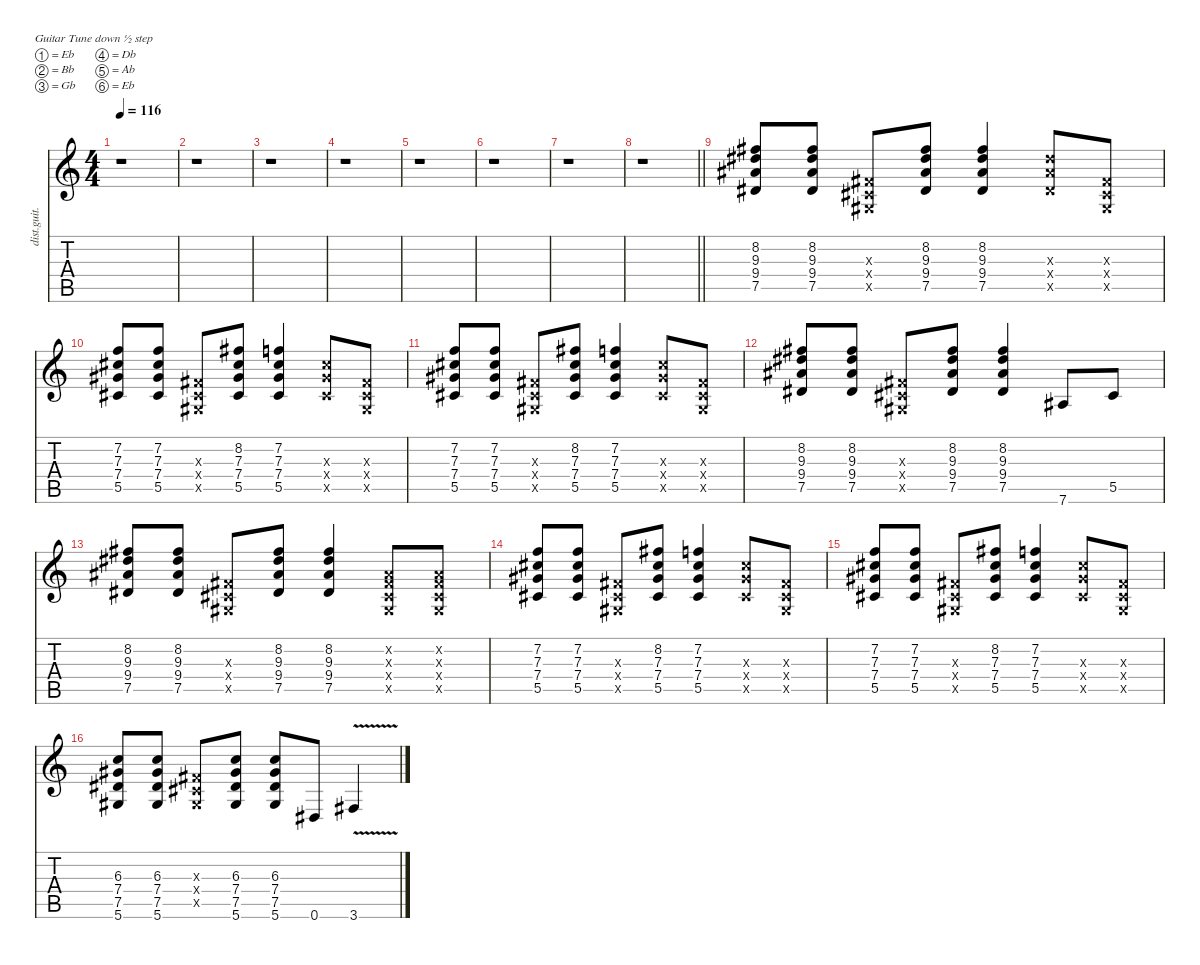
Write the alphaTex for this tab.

\defaultSystemsLayout 4
\hideDynamics
\bracketExtendMode nobrackets
\otherSystemsTrackNameOrientation horizontal
\track ("Guit 1" "dist.guit.") {mute instrument distortionguitar}
\staff {score tabs}
\tuning (Eb4 Bb3 Gb3 Db3 Ab2 Eb2)
\ts (4 4)
\tempo 116
\clef g2
\ks c
r.1{dy f beam Down} |
r.1{beam Down} |
r.1{beam Down} |
r.1{beam Down} |
r.1{beam Down} |
r.1{beam Down} |
r.1{beam Down} |
\barLineRight lightlight
r.1{beam Down} |
(8.2{acc #} 9.3{acc #} 9.4{acc #} 7.5{acc #}).8{beam Up} (8.2{acc #} 9.3{acc #} 9.4{acc #} 7.5{acc #}).8{beam Up} (0.3{x acc #} 0.4{x acc #} 0.5{x acc #}).8{beam Up} (8.2{acc #} 9.3{acc #} 9.4{acc #} 7.5{acc #}).8{beam Up} (8.2{acc #} 9.3{acc #} 9.4{acc #} 7.5{acc #}).4{beam Up} (9.3{x acc #} 9.4{x acc #} 7.5{x acc #}).8{beam Up} (0.3{x acc #} 0.4{x acc #} 0.5{x acc #}).8{beam Up} |
(7.2 7.3{acc #} 7.4{acc #} 5.5{acc #}).8{beam Up} (7.2 7.3{acc #} 7.4{acc #} 5.5{acc #}).8{beam Up} (0.3{x acc #} 0.4{x acc #} 0.5{x acc #}).8{beam Up} (8.2{acc #} 7.3{acc #} 7.4{acc #} 5.5{acc #}).8{beam Up} (7.2 7.3{acc #} 7.4{acc #} 5.5{acc #}).4{beam Up} (7.3{x acc #} 7.4{x acc #} 5.5{x acc #}).8{beam Up} (0.3{x acc #} 0.4{x acc #} 0.5{x acc #}).8{beam Up} |
(7.2 7.3{acc #} 7.4{acc #} 5.5{acc #}).8{beam Up} (7.2 7.3{acc #} 7.4{acc #} 5.5{acc #}).8{beam Up} (0.3{x acc #} 0.4{x acc #} 0.5{x acc #}).8{beam Up} (8.2{acc #} 7.3{acc #} 7.4{acc #} 5.5{acc #}).8{beam Up} (7.2 7.3{acc #} 7.4{acc #} 5.5{acc #}).4{beam Up} (7.3{x acc #} 7.4{x acc #} 5.5{x acc #}).8{beam Up} (0.3{x acc #} 0.4{x acc #} 0.5{x acc #}).8{beam Up} |
(8.2{acc #} 9.3{acc #} 9.4{acc #} 7.5{acc #}).8{beam Up} (8.2{acc #} 9.3{acc #} 9.4{acc #} 7.5{acc #}).8{beam Up} (0.3{x acc #} 0.4{x acc #} 0.5{x acc #}).8{beam Up} (8.2{acc #} 9.3{acc #} 9.4{acc #} 7.5{acc #}).8{beam Up} (8.2{acc #} 9.3{acc #} 9.4{acc #} 7.5{acc #}).4{beam Up} 7.6{acc #}.8{beam Up} 5.5{acc #}.8{beam Up} |
(8.2{acc #} 9.3{acc #} 9.4{acc #} 7.5{acc #}).8{beam Up} (8.2{acc #} 9.3{acc #} 9.4{acc #} 7.5{acc #}).8{beam Up} (0.3{x acc #} 0.4{x acc #} 0.5{x acc #}).8{beam Up} (8.2{acc #} 9.3{acc #} 9.4{acc #} 7.5{acc #}).8{beam Up} (8.2{acc #} 9.3{acc #} 9.4{acc #} 7.5{acc #}).4{beam Up} (0.2{x acc #} 0.3{x acc #} 0.4{x acc #} 0.5{x acc #}).8{beam Up} (0.2{x acc #} 0.3{x acc #} 0.4{x acc #} 0.5{x acc #}).8{beam Up} |
(7.2 7.3{acc #} 7.4{acc #} 5.5{acc #}).8{beam Up} (7.2 7.3{acc #} 7.4{acc #} 5.5{acc #}).8{beam Up} (0.3{x acc #} 0.4{x acc #} 0.5{x acc #}).8{beam Up} (8.2{acc #} 7.3{acc #} 7.4{acc #} 5.5{acc #}).8{beam Up} (7.2 7.3{acc #} 7.4{acc #} 5.5{acc #}).4{beam Up} (7.3{x acc #} 7.4{x acc #} 5.5{x acc #}).8{beam Up} (0.3{x acc #} 0.4{x acc #} 0.5{x acc #}).8{beam Up} |
(7.2 7.3{acc #} 7.4{acc #} 5.5{acc #}).8{beam Up} (7.2 7.3{acc #} 7.4{acc #} 5.5{acc #}).8{beam Up} (0.3{x acc #} 0.4{x acc #} 0.5{x acc #}).8{beam Up} (8.2{acc #} 7.3{acc #} 7.4{acc #} 5.5{acc #}).8{beam Up} (7.2 7.3{acc #} 7.4{acc #} 5.5{acc #}).4{beam Up} (7.3{x acc #} 7.4{x acc #} 5.5{x acc #}).8{beam Up} (0.3{x acc #} 0.4{x acc #} 0.5{x acc #}).8{beam Up} |
(6.3 7.4{acc #} 7.5{acc #} 5.6{acc #}).8{beam Up} (6.3 7.4{acc #} 7.5{acc #} 5.6{acc #}).8{beam Up} (0.3{x acc #} 0.4{x acc #} 0.5{x acc #}).8{beam Up} (6.3 7.4{acc #} 7.5{acc #} 5.6{acc #}).8{beam Up} (6.3 7.4{acc #} 7.5{acc #} 5.6{acc #}).8{beam Up} 0.6{acc #}.8{beam Up} 3.6{v acc #}.4{beam Up}
